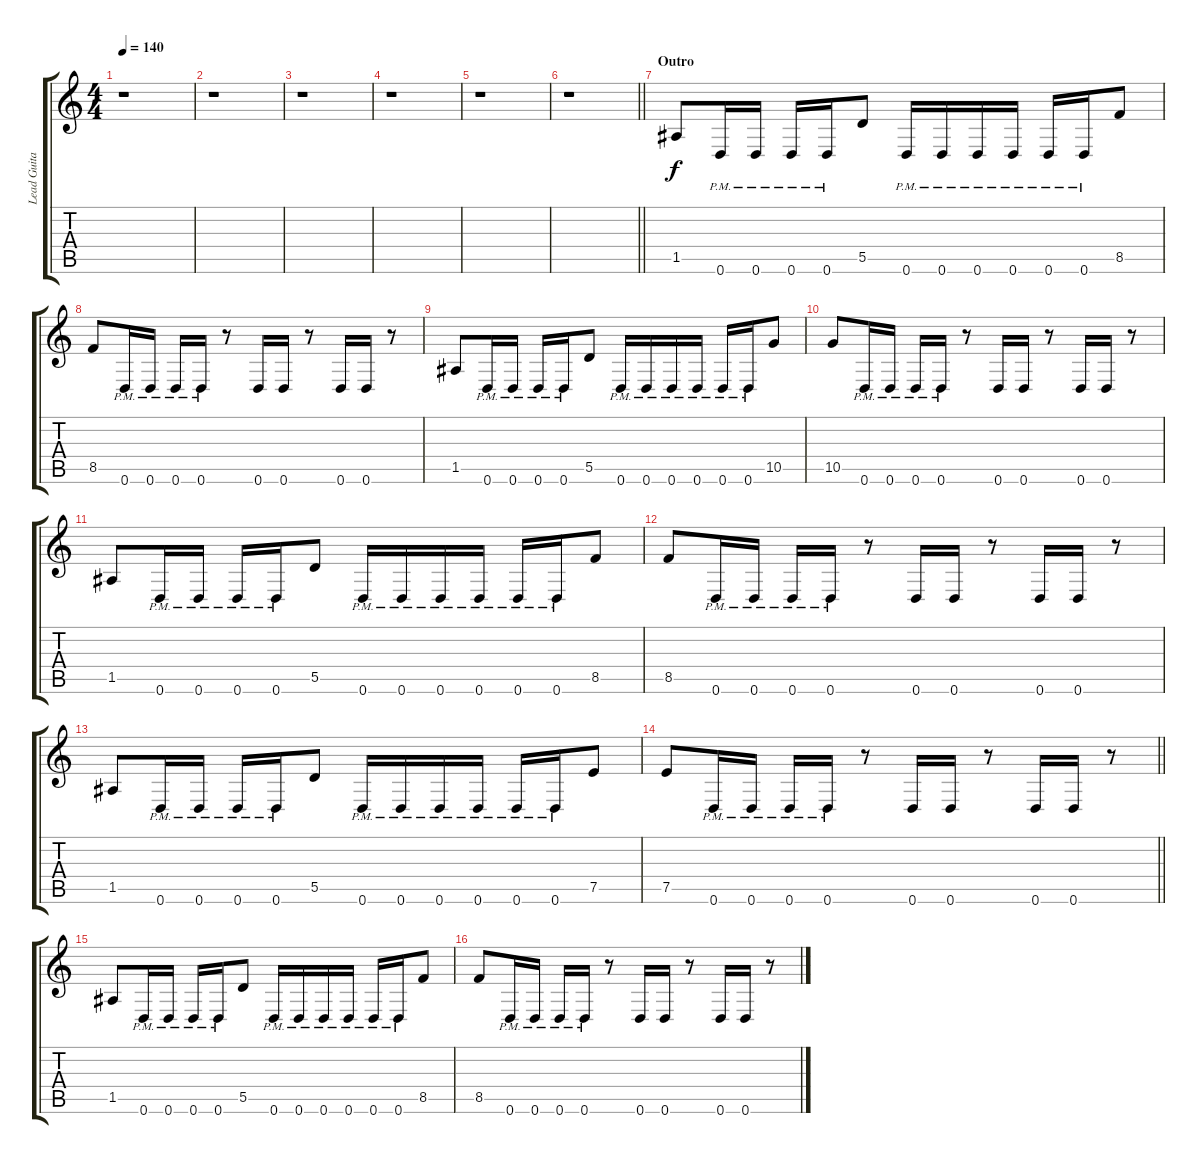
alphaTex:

\track ("Lead Guitar" "Lead Guita") {instrument overdrivenguitar}
\staff {score tabs}
\tuning (E4 B3 G3 D3 A2 D2) {hide}
\ts (4 4)
\tempo 140
\clef g2
\ks c
r.1{dy f} |
r.1 |
r.1 |
r.1 |
r.1 |
\barLineRight lightlight
r.1 |
\section ("" "Outro")
1.5.8{balance 0} 0.6{pm}.16 0.6{pm}.16 0.6{pm}.16 0.6{pm}.16 5.5.8 0.6{pm}.16 0.6{pm}.16 0.6{pm}.16 0.6{pm}.16 0.6{pm}.16 0.6{pm}.16 8.5.8 |
8.5.8 0.6{pm}.16 0.6{pm}.16 0.6{pm}.16 0.6{pm}.16 r.8 0.6.16 0.6.16 r.8 0.6.16 0.6.16 r.8 |
1.5.8 0.6{pm}.16 0.6{pm}.16 0.6{pm}.16 0.6{pm}.16 5.5.8 0.6{pm}.16 0.6{pm}.16 0.6{pm}.16 0.6{pm}.16 0.6{pm}.16 0.6{pm}.16 10.5.8 |
10.5.8 0.6{pm}.16 0.6{pm}.16 0.6{pm}.16 0.6{pm}.16 r.8 0.6.16 0.6.16 r.8 0.6.16 0.6.16 r.8 |
1.5.8 0.6{pm}.16 0.6{pm}.16 0.6{pm}.16 0.6{pm}.16 5.5.8 0.6{pm}.16 0.6{pm}.16 0.6{pm}.16 0.6{pm}.16 0.6{pm}.16 0.6{pm}.16 8.5.8 |
8.5.8 0.6{pm}.16 0.6{pm}.16 0.6{pm}.16 0.6{pm}.16 r.8 0.6.16 0.6.16 r.8 0.6.16 0.6.16 r.8 |
1.5.8 0.6{pm}.16 0.6{pm}.16 0.6{pm}.16 0.6{pm}.16 5.5.8 0.6{pm}.16 0.6{pm}.16 0.6{pm}.16 0.6{pm}.16 0.6{pm}.16 0.6{pm}.16 7.5.8 |
\barLineRight lightlight
7.5.8 0.6{pm}.16 0.6{pm}.16 0.6{pm}.16 0.6{pm}.16 r.8 0.6.16 0.6.16 r.8 0.6.16 0.6.16 r.8 |
1.5.8 0.6{pm}.16 0.6{pm}.16 0.6{pm}.16 0.6{pm}.16 5.5.8 0.6{pm}.16 0.6{pm}.16 0.6{pm}.16 0.6{pm}.16 0.6{pm}.16 0.6{pm}.16 8.5.8 |
8.5.8 0.6{pm}.16 0.6{pm}.16 0.6{pm}.16 0.6{pm}.16 r.8 0.6.16 0.6.16 r.8 0.6.16 0.6.16 r.8
